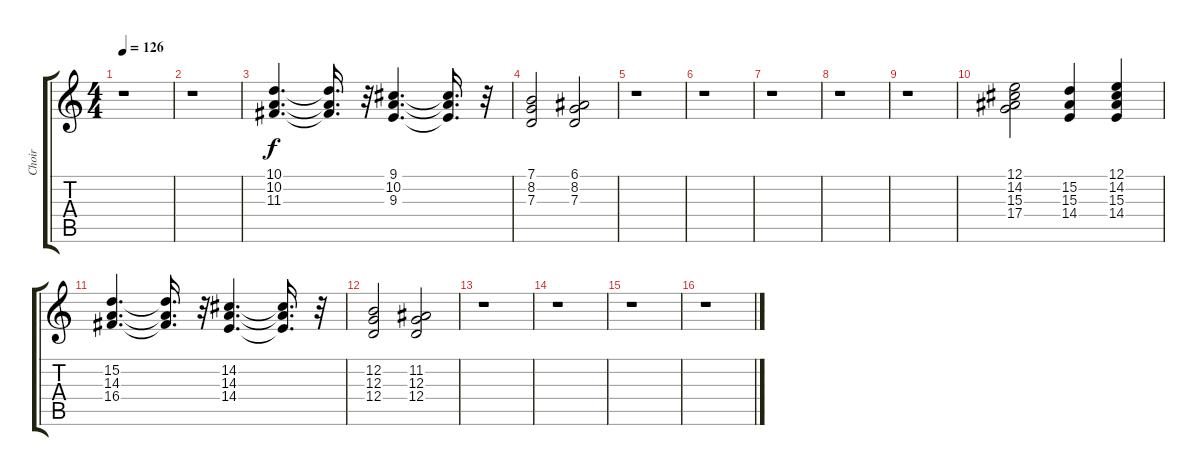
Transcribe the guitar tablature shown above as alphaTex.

\track ("Choir" "Choir") {instrument choiraahs}
\staff {score tabs}
\tuning (E4 B3 G3 D3 A2 E2) {hide}
\ts (4 4)
\tempo 126
\clef g2
\ks c
r.1{dy f} |
r.1 |
(10.1 10.2 11.3).4{d} (10.1{t} 10.2{t} 11.3{t}).16{d} r.32 (9.1 10.2 9.3).4{d} (9.1{t} 10.2{t} 9.3{t}).16{d} r.32 |
(7.1 8.2 7.3).2 (6.1 8.2 7.3).2 |
r.1 |
r.1 |
r.1 |
r.1 |
r.1 |
(12.1 14.2 15.3 17.4).2 (15.2 15.3 14.4).4 (12.1 14.2 15.3 14.4).4 |
(15.2 14.3 16.4).4{d} (15.2{t} 14.3{t} 16.4{t}).16{d} r.32 (14.2 14.3 14.4).4{d} (14.2{t} 14.3{t} 14.4{t}).16{d} r.32 |
(12.2 12.3 12.4).2 (11.2 12.3 12.4).2 |
r.1 |
r.1 |
r.1 |
r.1
